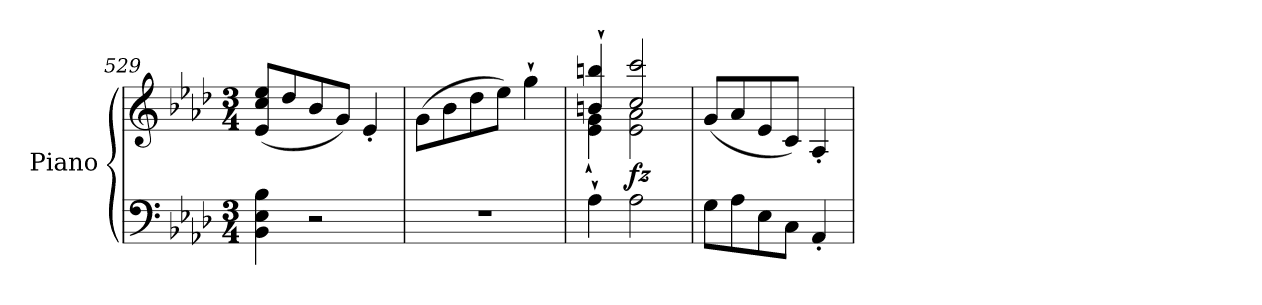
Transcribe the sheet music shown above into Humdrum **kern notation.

**kern	**kern	**dynam
*part1	*part1	*part1
*staff2	*staff1	*staff1/2
*I"Piano	*	*
*I'Pno.	*	*
*clefF4	*clefG2	*
*k[b-e-a-d-]	*k[b-e-a-d-]	*
*M3/4	*M3/4	*
=529	=529	=529
4BB-\ 4E-\ 4B-\	(8e-/ 8cc/ 8ee-/L	.
.	8dd-/	.
2r	8b-/	.
.	8g/J)	.
.	4e-'/	.
=530	=530	=530
2.r	(8g\L	.
.	8b-\	.
.	8dd-\	.
.	8ee-\J)	.
.	4gg`\	.
=531	=531	=531
*	*^	*
4A-`\	4bn/` 4bbn/`	4e-\` 4g\`	.
!	!	!	!LO:DY:b
2A-\	2cc/ 2ccc/	2e-\ 2a-\	fz
*	*v	*v	*
=532	=532	=532
8G\L	(8g/L	.
8A-\	8a-/	.
8E-\	8e-/	.
8C\J	8c/J)	.
4AA-'/	4A-'/	.
=	=	=
*-	*-	*-
